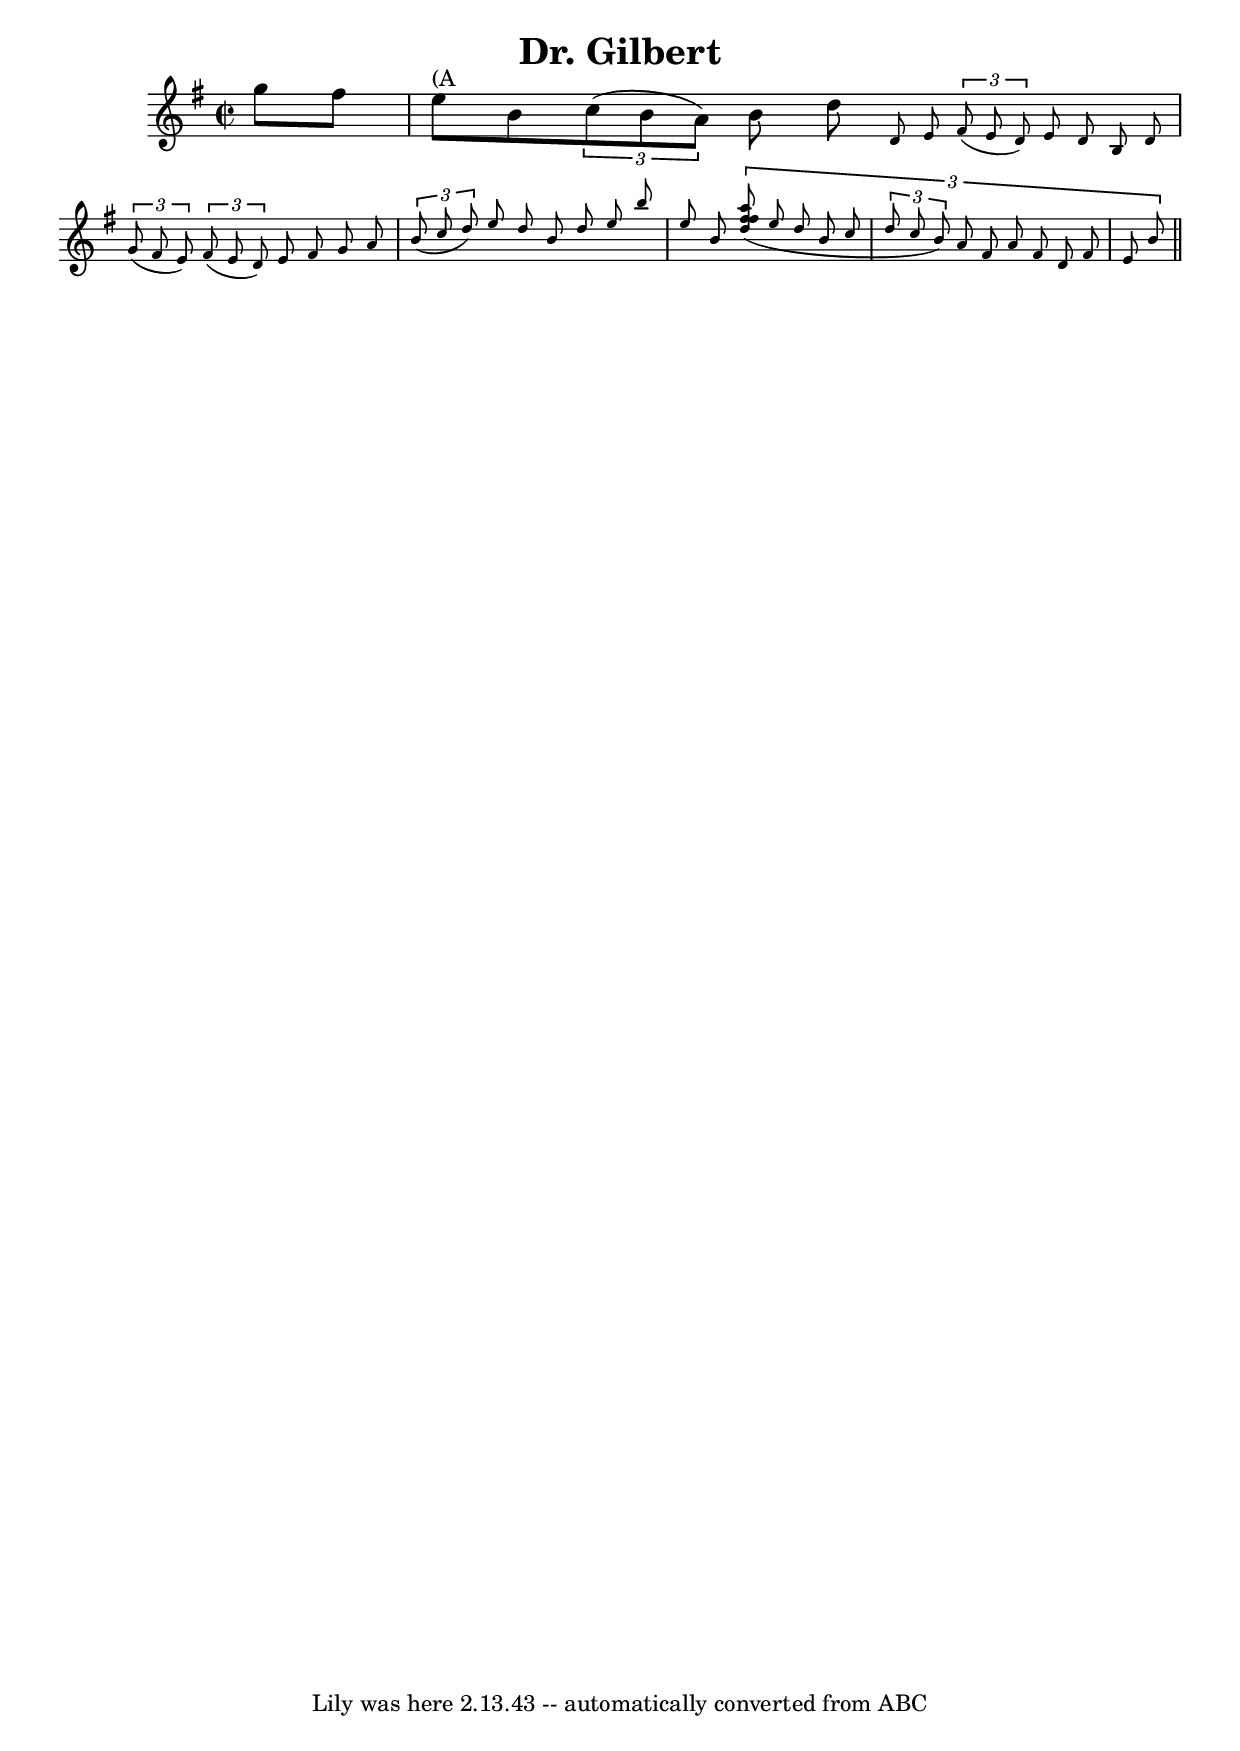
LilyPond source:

\version "2.14.0"
\header {
	title = "Traditional Irish Fiddle Tunes. Randy Miller and Jack Perron."
	crossRefNumber = "058"
	footnotes = ""
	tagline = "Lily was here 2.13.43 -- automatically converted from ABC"
	title = "Dr. Gilbert"
}
voicedefault =  {
\set Score.defaultBarType = "empty"

% %topmargin 3cm
 \override Staff.TimeSignature #'style = #'C
 \time 2/2 
 \key g \major   
 \partial 4
g''8    fis''8      
\bar "|"  e''8 ^"(A"   b'8  \times 2/3 {   c''8 (   b'8    a'8) }   b'8    d''8  \grace { d'8 e'8    \times 2/3 {   fis'8 (   e'8    d'8  -) }   e'8    d'8    b8    d'8    
\bar "|"  \times 2/3 {   g'8 (   fis'8    e'8  -) }   \times 2/3 {   fis'8( e'8    d'8  -) }   e'8    fis'8    g'8    a'8    
\bar "|"  \times 2/3 {   b'8 (   c''8    d''8  -) }   e''8    d''8    b'8    d''8    e''8    b''8    
\bar "|"  \repeat volta 2 {   e''8    b'8    \times 2/3 { \grace { a''8 (   fis''8    d''8  }   fis''8    e''8    d''8    b'8    c''8    
\bar "|"  \times 2/3 {   d''8 (   c''8    b'8  -) }   a'8    fis'8    a'8    fis'8   d'8    fis'8    \bar "|"   e'8    b'8  \grace {      s8   s8   s8   s8     
\bar "||"   e''8 ^"(A"   b'8    \times 2/3 {   c''8 (   b'8    a'8  -) }   b'4. ^"~"    c''8    
\bar "|"   d''8    b'8    a'8    c''8    b'8    a'8    g'8    fis'8      
\bar "||"   s8 ^"A)"   s8   s8   s8     
\bar "||"   e'8 ^"(B"   b8
}}}}}

\score{
    <<

	\context Staff="default"
	{
	    \voicedefault 
	}

    >>
	\layout {
	}
	\midi {}
}
